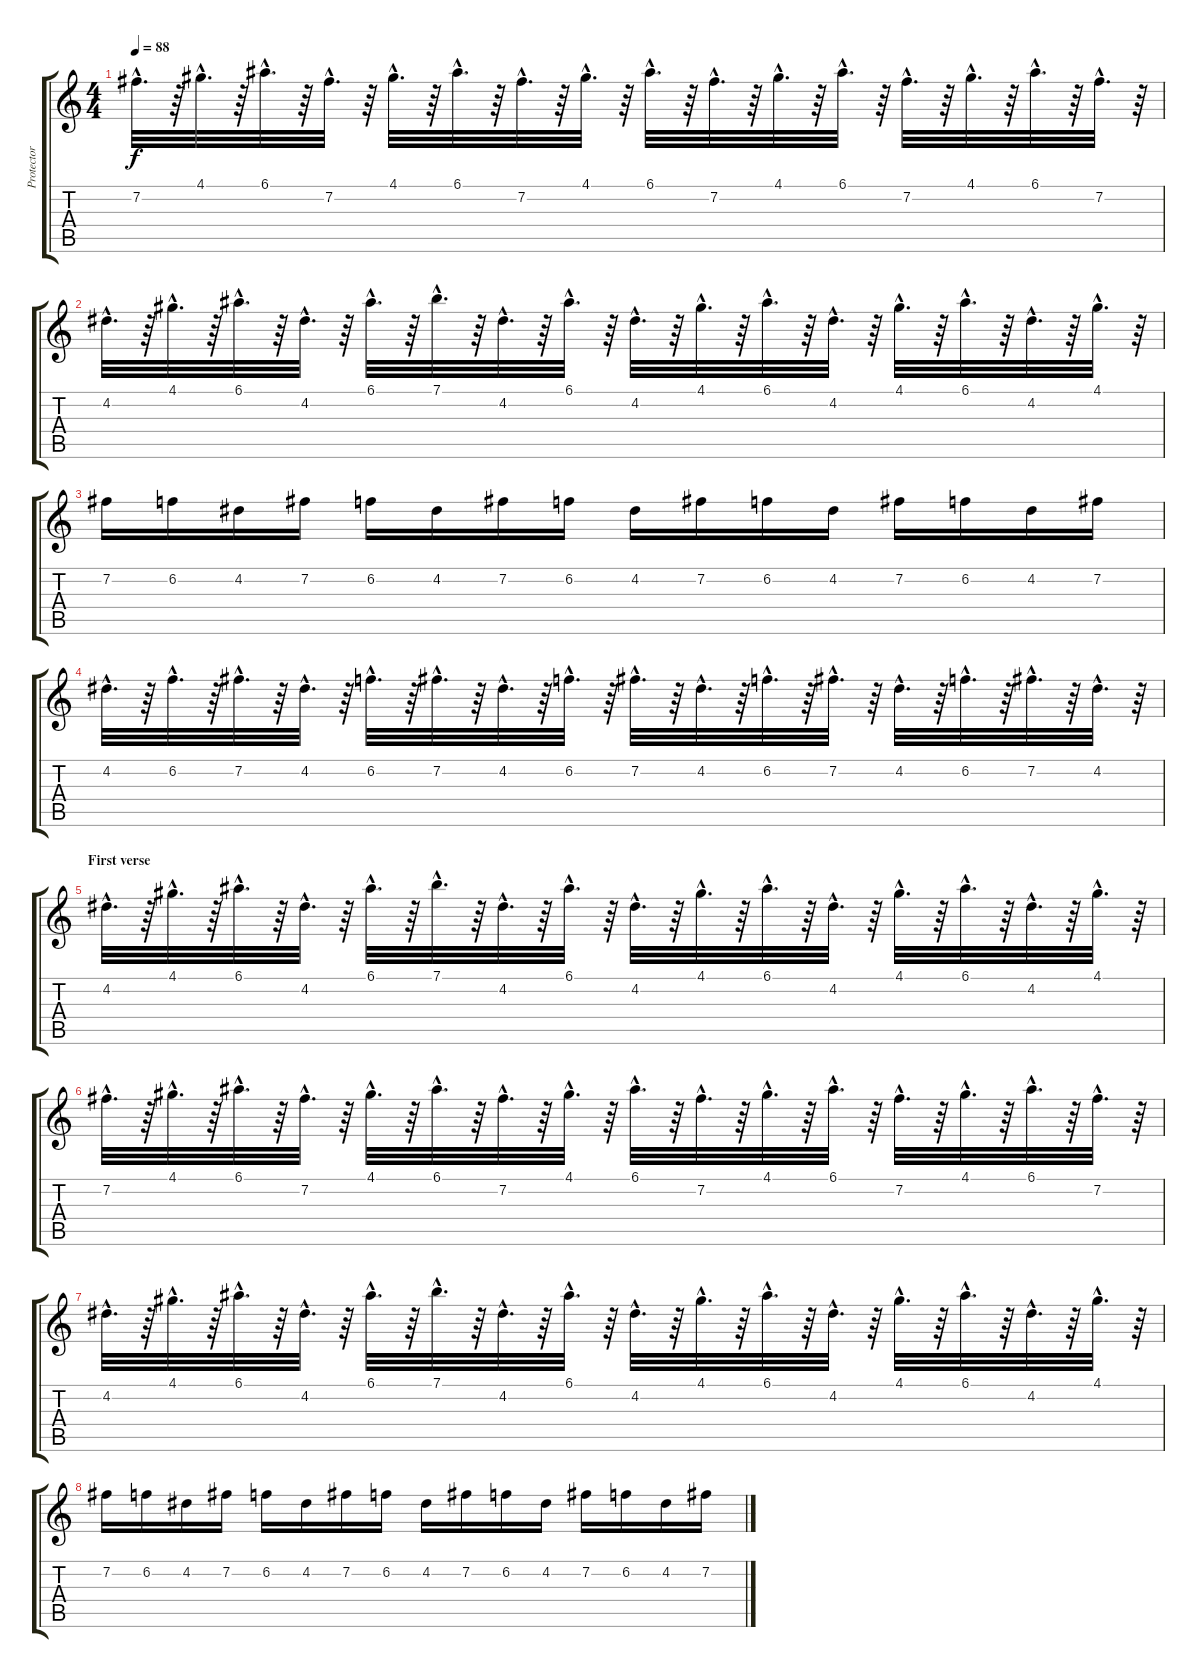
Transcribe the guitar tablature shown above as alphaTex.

\track ("Protector (Lead Guitar)" "Protector ") {instrument distortionguitar}
\staff {score tabs}
\tuning (E4 B3 G3 D3 A2 E2) {hide}
\ts (4 4)
\tempo 88
\clef g2
\ks c
7.2{hac}.32{d dy f} r.64 4.1{hac}.32{d} r.64 6.1{hac}.32{d} r.64 7.2{hac}.32{d} r.64 4.1{hac}.32{d} r.64 6.1{hac}.32{d} r.64 7.2{hac}.32{d} r.64 4.1{hac}.32{d} r.64 6.1{hac}.32{d} r.64 7.2{hac}.32{d} r.64 4.1{hac}.32{d} r.64 6.1{hac}.32{d} r.64 7.2{hac}.32{d} r.64 4.1{hac}.32{d} r.64 6.1{hac}.32{d} r.64 7.2{hac}.32{d} r.64 |
4.2{hac}.32{d} r.64 4.1{hac}.32{d} r.64 6.1{hac}.32{d} r.64 4.2{hac}.32{d} r.64 6.1{hac}.32{d} r.64 7.1{hac}.32{d} r.64 4.2{hac}.32{d} r.64 6.1{hac}.32{d} r.64 4.2{hac}.32{d} r.64 4.1{hac}.32{d} r.64 6.1{hac}.32{d} r.64 4.2{hac}.32{d} r.64 4.1{hac}.32{d} r.64 6.1{hac}.32{d} r.64 4.2{hac}.32{d} r.64 4.1{hac}.32{d} r.64 |
7.2.16 6.2.16 4.2.16 7.2.16 6.2.16 4.2.16 7.2.16 6.2.16 4.2.16 7.2.16 6.2.16 4.2.16 7.2.16 6.2.16 4.2.16 7.2.16 |
4.2{hac}.32{d} r.64 6.2{hac}.32{d} r.64 7.2{hac}.32{d} r.64 4.2{hac}.32{d} r.64 6.2{hac}.32{d} r.64 7.2{hac}.32{d} r.64 4.2{hac}.32{d} r.64 6.2{hac}.32{d} r.64 7.2{hac}.32{d} r.64 4.2{hac}.32{d} r.64 6.2{hac}.32{d} r.64 7.2{hac}.32{d} r.64 4.2{hac}.32{d} r.64 6.2{hac}.32{d} r.64 7.2{hac}.32{d} r.64 4.2{hac}.32{d} r.64 |
\section ("" "First verse")
4.2{hac}.32{d} r.64 4.1{hac}.32{d} r.64 6.1{hac}.32{d} r.64 4.2{hac}.32{d} r.64 6.1{hac}.32{d} r.64 7.1{hac}.32{d} r.64 4.2{hac}.32{d} r.64 6.1{hac}.32{d} r.64 4.2{hac}.32{d} r.64 4.1{hac}.32{d} r.64 6.1{hac}.32{d} r.64 4.2{hac}.32{d} r.64 4.1{hac}.32{d} r.64 6.1{hac}.32{d} r.64 4.2{hac}.32{d} r.64 4.1{hac}.32{d} r.64 |
7.2{hac}.32{d} r.64 4.1{hac}.32{d} r.64 6.1{hac}.32{d} r.64 7.2{hac}.32{d} r.64 4.1{hac}.32{d} r.64 6.1{hac}.32{d} r.64 7.2{hac}.32{d} r.64 4.1{hac}.32{d} r.64 6.1{hac}.32{d} r.64 7.2{hac}.32{d} r.64 4.1{hac}.32{d} r.64 6.1{hac}.32{d} r.64 7.2{hac}.32{d} r.64 4.1{hac}.32{d} r.64 6.1{hac}.32{d} r.64 7.2{hac}.32{d} r.64 |
4.2{hac}.32{d} r.64 4.1{hac}.32{d} r.64 6.1{hac}.32{d} r.64 4.2{hac}.32{d} r.64 6.1{hac}.32{d} r.64 7.1{hac}.32{d} r.64 4.2{hac}.32{d} r.64 6.1{hac}.32{d} r.64 4.2{hac}.32{d} r.64 4.1{hac}.32{d} r.64 6.1{hac}.32{d} r.64 4.2{hac}.32{d} r.64 4.1{hac}.32{d} r.64 6.1{hac}.32{d} r.64 4.2{hac}.32{d} r.64 4.1{hac}.32{d} r.64 |
7.2.16 6.2.16 4.2.16 7.2.16 6.2.16 4.2.16 7.2.16 6.2.16 4.2.16 7.2.16 6.2.16 4.2.16 7.2.16 6.2.16 4.2.16 7.2.16
